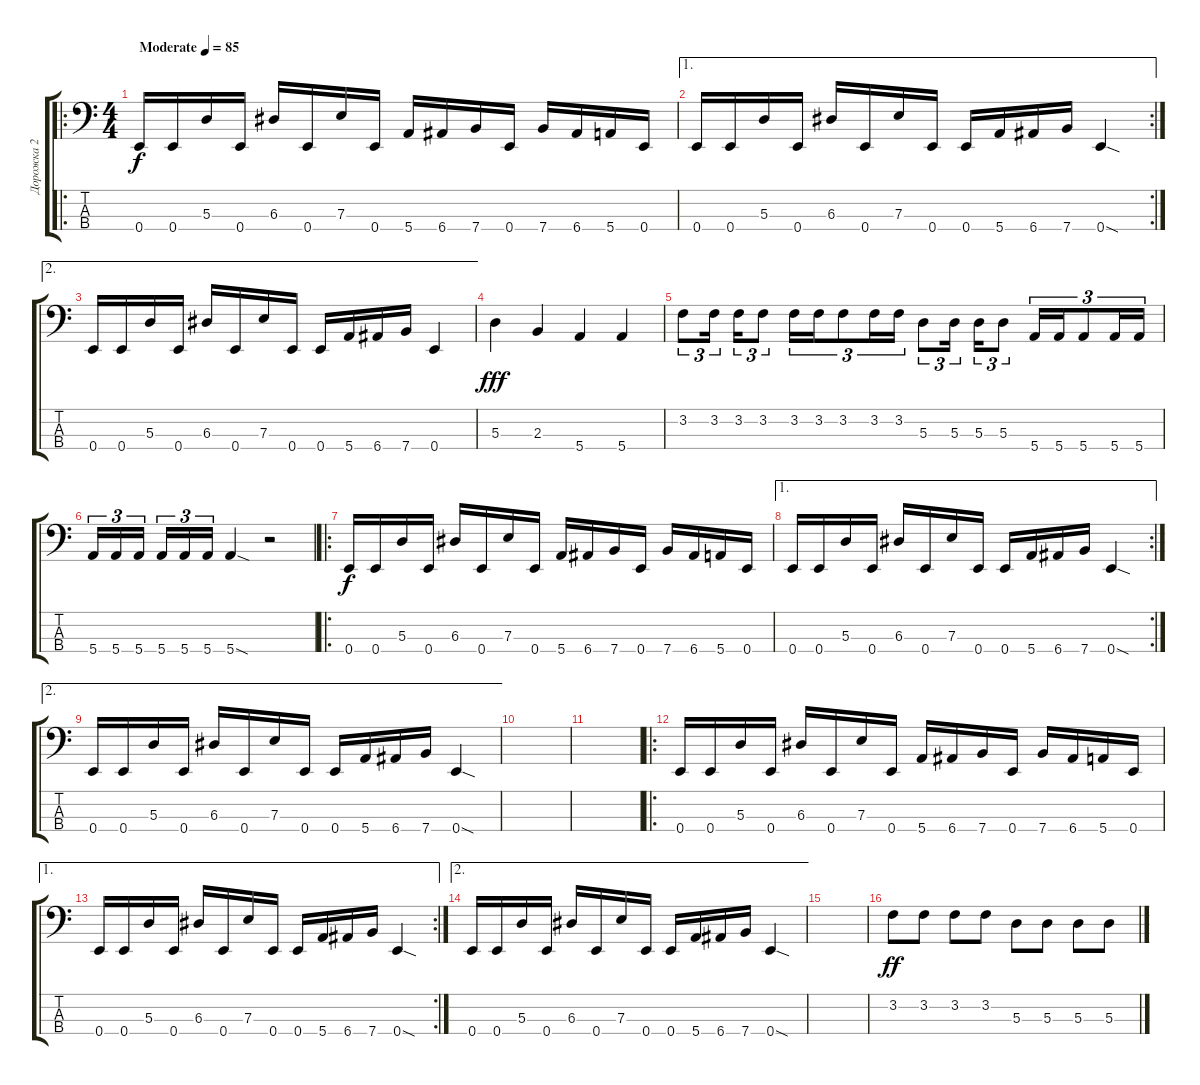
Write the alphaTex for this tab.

\track ("Дорожка 2" "Дорожка 2") {instrument electricbassfinger}
\staff {score tabs}
\tuning (G2 D2 A1 E1) {hide}
\ro
\ts (4 4)
\tempo (85 "Moderate")
\clef f4
\ks c
0.4.16{dy f instrument electricbassfinger} 0.4.16 5.3.16 0.4.16 6.3.16 0.4.16 7.3.16 0.4.16 5.4.16 6.4.16 7.4.16 0.4.16 7.4.16 6.4.16 5.4.16 0.4.16 |
\ae 1
\rc 2
0.4.16 0.4.16 5.3.16 0.4.16 6.3.16 0.4.16 7.3.16 0.4.16 0.4.16 5.4.16 6.4.16 7.4.16 0.4{sod}.4 |
\ae 2
0.4.16 0.4.16 5.3.16 0.4.16 6.3.16 0.4.16 7.3.16 0.4.16 0.4.16 5.4.16 6.4.16 7.4.16 0.4.4 |
5.3.4{dy fff} 2.3.4 5.4.4 5.4.4 |
3.2.8{tu (3 2)} 3.2.16{tu (3 2) beam splitsecondary} 3.2.16{tu (3 2)} 3.2.8{tu (3 2)} 3.2.16{tu (3 2)} 3.2.16{tu (3 2)} 3.2.8{tu (3 2)} 3.2.16{tu (3 2)} 3.2.16{tu (3 2)} 5.3.8{tu (3 2)} 5.3.16{tu (3 2) beam splitsecondary} 5.3.16{tu (3 2)} 5.3.8{tu (3 2)} 5.4.16{tu (3 2)} 5.4.16{tu (3 2)} 5.4.8{tu (3 2)} 5.4.16{tu (3 2)} 5.4.16{tu (3 2)} |
5.4.16{tu (3 2)} 5.4.16{tu (3 2)} 5.4.16{tu (3 2) beam splitsecondary} 5.4.16{tu (3 2)} 5.4.16{tu (3 2)} 5.4.16{tu (3 2)} 5.4{sod}.4 r.2 |
\ro
0.4.16{dy f} 0.4.16 5.3.16 0.4.16 6.3.16 0.4.16 7.3.16 0.4.16 5.4.16 6.4.16 7.4.16 0.4.16 7.4.16 6.4.16 5.4.16 0.4.16 |
\ae 1
\rc 2
0.4.16 0.4.16 5.3.16 0.4.16 6.3.16 0.4.16 7.3.16 0.4.16 0.4.16 5.4.16 6.4.16 7.4.16 0.4{sod}.4 |
\ae 2
0.4.16 0.4.16 5.3.16 0.4.16 6.3.16 0.4.16 7.3.16 0.4.16 0.4.16 5.4.16 6.4.16 7.4.16 0.4{sod}.4 |
|
|
\ro
0.4.16 0.4.16 5.3.16 0.4.16 6.3.16 0.4.16 7.3.16 0.4.16 5.4.16 6.4.16 7.4.16 0.4.16 7.4.16 6.4.16 5.4.16 0.4.16 |
\ae 1
\rc 2
0.4.16 0.4.16 5.3.16 0.4.16 6.3.16 0.4.16 7.3.16 0.4.16 0.4.16 5.4.16 6.4.16 7.4.16 0.4{sod}.4 |
\ae 2
0.4.16 0.4.16 5.3.16 0.4.16 6.3.16 0.4.16 7.3.16 0.4.16 0.4.16 5.4.16 6.4.16 7.4.16 0.4{sod}.4 |
|
3.2.8{dy ff} 3.2.8 3.2.8 3.2.8 5.3.8 5.3.8 5.3.8 5.3.8
